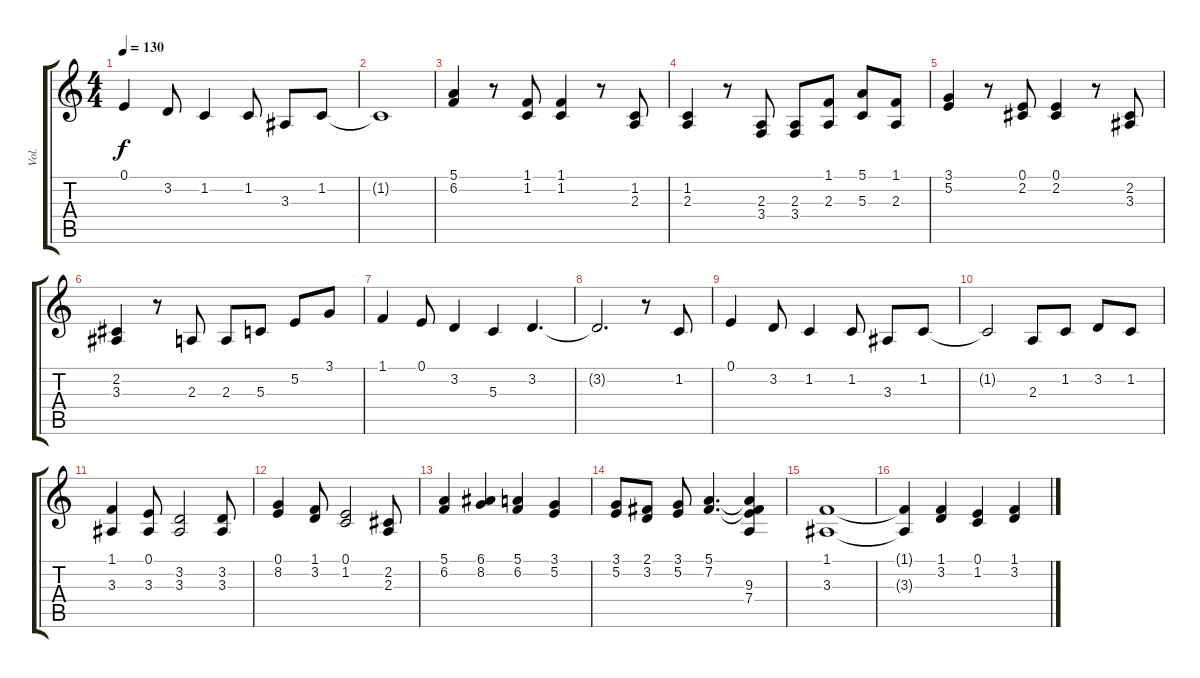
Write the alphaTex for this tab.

\track ("Vol." "Vol.") {instrument vibraphone}
\staff {score tabs}
\tuning (E4 B3 G3 D3 A2 E2) {hide}
\ts (4 4)
\tempo 130
\clef g2
\ks c
0.1.4{dy f} 3.2.8 1.2.4 1.2.8 3.3.8 1.2.8 |
1.2{t}.1 |
(5.1 6.2).4 r.8 (1.1 1.2).8 (1.1 1.2).4 r.8 (1.2 2.3).8 |
(1.2 2.3).4 r.8 (2.3 3.4).8 (2.3 3.4).8 (1.1 2.3).8 (5.1 5.3).8 (1.1 2.3).8 |
(3.1 5.2).4 r.8 (0.1 2.2).8 (0.1 2.2).4 r.8 (2.2 3.3).8 |
(2.2 3.3).4 r.8 2.3.8 2.3.8 5.3.8 5.2.8 3.1.8 |
1.1.4 0.1.8 3.2.4 5.3.4 3.2.4{d} |
3.2{t}.2{d} r.8 1.2.8 |
0.1.4 3.2.8 1.2.4 1.2.8 3.3.8 1.2.8 |
1.2{t}.2 2.3.8 1.2.8 3.2.8 1.2.8 |
(1.1 3.3).4 (0.1 3.3).8 (3.2 3.3).2 (3.2 3.3).8 |
(0.1 8.2).4 (1.1 3.2).8 (0.1 1.2).2 (2.2 2.3).8 |
(5.1 6.2).4 (6.1 8.2).4 (5.1 6.2).4 (3.1 5.2).4 |
(3.1 5.2).8 (2.1 3.2).8 (3.1 5.2).8 (5.1 7.2).4{d} (5.1{t} 7.2{t} 9.3 7.4).4 |
(1.1 3.3).1 |
(1.1{t} 3.3{t}).4 (1.1 3.2).4 (0.1 1.2).4 (1.1 3.2).4
